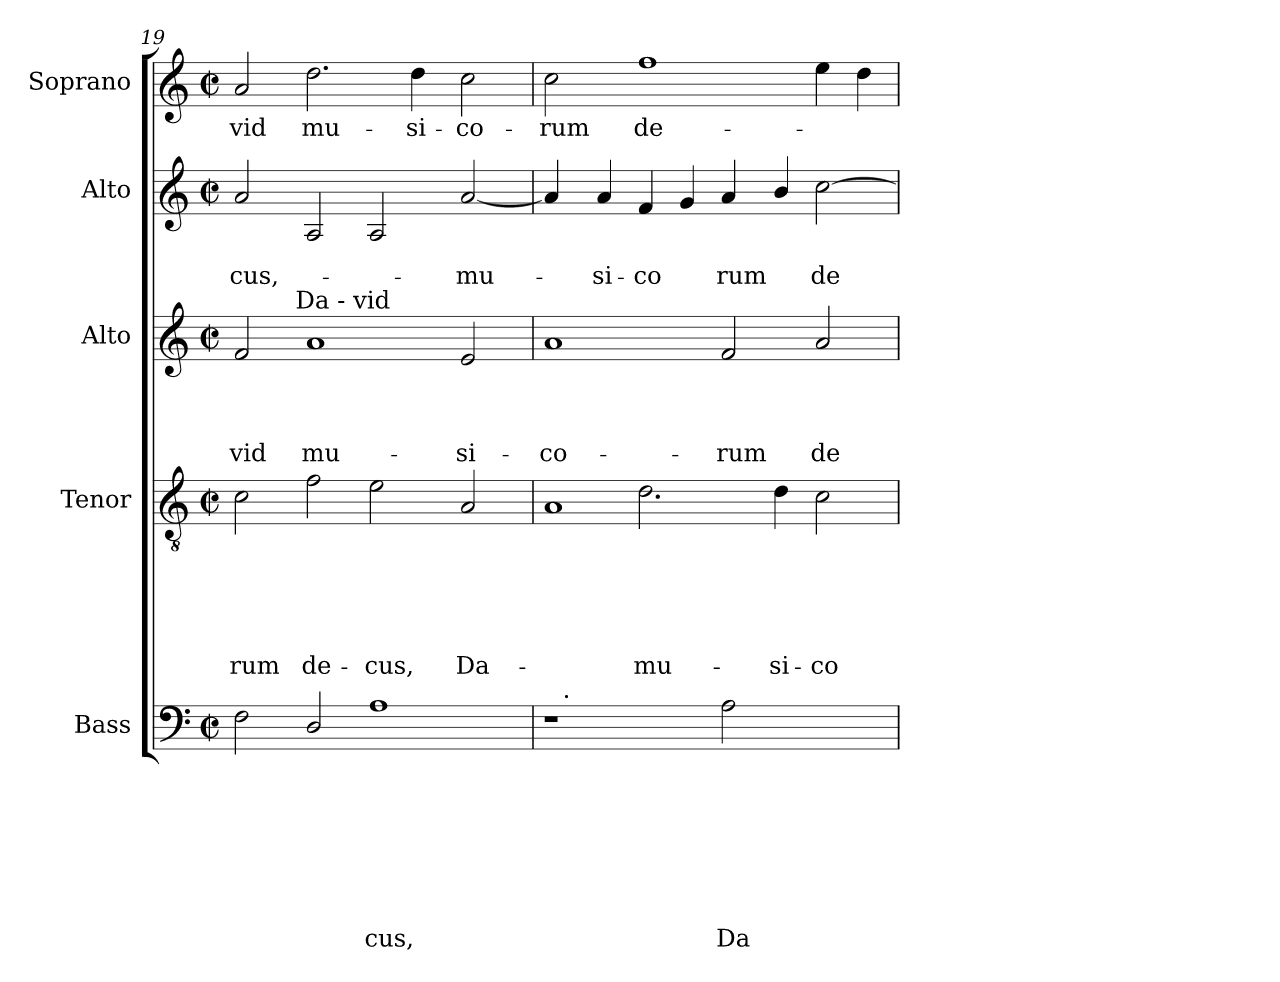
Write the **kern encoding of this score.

**kern	**text	**text	**text	**text	**text	**text	**text	**text	**kern	**text	**text	**text	**text	**text	**text	**kern	**text	**text	**text	**text	**kern	**text	**text	**kern	**text
*part5	*part5	*part5	*part5	*part5	*part5	*part5	*part5	*part5	*part4	*part4	*part4	*part4	*part4	*part4	*part4	*part3	*part3	*part3	*part3	*part3	*part2	*part2	*part2	*part1	*part1
*staff5	*staff5	*staff5	*staff5	*staff5	*staff5	*staff5	*staff5	*staff5	*staff4	*staff4	*staff4	*staff4	*staff4	*staff4	*staff4	*staff3	*staff3	*staff3	*staff3	*staff3	*staff2	*staff2	*staff2	*staff1	*staff1
*I"Bass	*	*	*	*	*	*	*	*	*I"Tenor	*	*	*	*	*	*	*I"Alto	*	*	*	*	*I"Alto	*	*	*I"Soprano	*
*I'B.	*	*	*	*	*	*	*	*	*I'T.	*	*	*	*	*	*	*I'A.	*	*	*	*	*I'A.	*	*	*I'S.	*
*clefF4	*	*	*	*	*	*	*	*	*clefGv2	*	*	*	*	*	*	*clefG2	*	*	*	*	*clefG2	*	*	*clefG2	*
*k[]	*	*	*	*	*	*	*	*	*k[]	*	*	*	*	*	*	*k[]	*	*	*	*	*k[]	*	*	*k[]	*
*C:	*	*	*	*	*	*	*	*	*C:	*	*	*	*	*	*	*C:	*	*	*	*	*C:	*	*	*C:	*
*M2/2	*	*	*	*	*	*	*	*	*M2/2	*	*	*	*	*	*	*M2/2	*	*	*	*	*M2/2	*	*	*M2/2	*
*met(c|)	*	*	*	*	*	*	*	*	*met(c|)	*	*	*	*	*	*	*met(c|)	*	*	*	*	*met(c|)	*	*	*met(c|)	*
=19	=19	=19	=19	=19	=19	=19	=19	=19	=19	=19	=19	=19	=19	=19	=19	=19	=19	=19	=19	=19	=19	=19	=19	=19	=19
!	!	!	!	!	!	!	!	!	!	!	!	!	!	!	!LO:LY:b:rj	!	!	!	!	!LO:LY:b:rj	!	!	!LO:LY:b	!	!LO:LY:b:rj
*	*	*	*	*	*	*	*	*	*	*	*	*	*	*	*	*^	*	*	*	*	*	*	*	*	*
2F\	.	.	.	.	.	.	.	.	2c\	.	.	.	.	.	-rum	2f/	4...ryy	.	.	.	-vid	2a/	.	-cus,-	2a/	-vid
!	!	!	!	!	!	!	!	!	!	!	!	!	!	!	!	!	!LO:TX:a:t=Da - vid	!	!	!	!	!	!	!	!	!
.	.	.	.	.	.	.	.	.	.	.	.	.	.	.	.	.	1ryy	.	.	.	.	.	.	.	.	.
!	!	!	!	!	!	!	!	!	!	!	!	!	!	!	!LO:LY:b:rj	!	!	!	!	!	!LO:LY:b:rj	!	!	!	!	!LO:LY:b:rj
2D/	.	.	.	.	.	.	.	.	2f\	.	.	.	.	.	de-	1a	.	.	.	.	mu-	2A/	.	.	2.dd\	mu-
!	!	!	!	!	!	!	!	!LO:LY:b	!	!	!	!	!	!	!LO:LY:b:rj	!	!	!	!	!	!	!	!	!	!	!
1A	.	.	.	.	.	.	.	-cus,	2e\	.	.	.	.	.	-cus,	.	.	.	.	.	.	2A/	.	.	.	.
!	!	!	!	!	!	!	!	!	!	!	!	!	!	!	!	!	!	!	!	!	!	!	!	!	!	!LO:LY:b:rj
.	.	.	.	.	.	.	.	.	.	.	.	.	.	.	.	.	.	.	.	.	.	.	.	.	4dd\	-si-
.	.	.	.	.	.	.	.	.	.	.	.	.	.	.	.	.	2ryy	.	.	.	.	.	.	.	.	.
!	!	!	!	!	!	!	!	!	!	!	!	!	!	!	!LO:LY:b:rj	!	!	!	!	!	!LO:LY:b:rj	!	!	!LO:LY:b	!	!LO:LY:b:rj
.	.	.	.	.	.	.	.	.	2A/	.	.	.	.	.	Da-	2e/	.	.	.	.	-si-	[<2a/	.	-mu-	2cc\	-co-
.	.	.	.	.	.	.	.	.	.	.	.	.	.	.	.	.	32ryy	.	.	.	.	.	.	.	.	.
=20	=20	=20	=20	=20	=20	=20	=20	=20	=20	=20	=20	=20	=20	=20	=20	=20	=20	=20	=20	=20	=20	=20	=20	=20	=20	=20
*	*	*	*	*	*	*	*	*	*^	*	*	*	*	*	*	*	*	*	*	*	*	*	*	*	*	*
!	!	!	!	!	!	!	!	!	!	!	!	!	!	!	!	!	!	!	!	!	!	!LO:LY:b:rj	!	!	!	!	!LO:LY:b:rj
*^	*	*	*	*	*	*	*	*	*	*	*	*	*	*	*	*	*v	*v	*	*	*	*	*	*	*	*	*
1r	16ryy	.	.	.	.	.	.	.	.	1A	2ryy	.	.	.	.	.	.	1a	.	.	.	-co-	4a/]	.	.	2cc\	-rum
!	!LO:TX:a:t=.	!	!	!	!	!	!	!	!	!	!	!	!	!	!	!	!	!	!	!	!	!	!	!	!	!	!
.	1ryy	.	.	.	.	.	.	.	.	.	.	.	.	.	.	.	.	.	.	.	.	.	.	.	.	.	.
!	!	!	!	!	!	!	!	!	!	!	!	!	!	!	!	!	!	!	!	!	!	!	!	!	!LO:LY:b	!	!
.	.	.	.	.	.	.	.	.	.	.	.	.	.	.	.	.	.	.	.	.	.	.	4a/	.	-si-	.	.
!	!	!	!	!	!	!	!	!	!	!	!	!	!	!	!	!	!LO:LY:b:rj	!	!	!	!	!	!	!	!LO:LY:b	!	!LO:LY:b:rj
.	.	.	.	.	.	.	.	.	.	.	2.d\	.	.	.	.	.	-mu-	.	.	.	.	.	4f/	.	-co	1ff	de-
.	.	.	.	.	.	.	.	.	.	.	.	.	.	.	.	.	.	.	.	.	.	.	4g/	.	.	.	.
!	!	!	!	!	!	!	!	!	!LO:LY:b	!	!	!	!	!	!	!	!	!	!	!	!	!LO:LY:b:rj	!	!	!LO:LY:b	!	!
2A\	.	.	.	.	.	.	.	.	Da-	1ryy	.	.	.	.	.	.	.	2f/	.	.	.	-rum	4a/	.	rum	.	.
.	2...ryy	.	.	.	.	.	.	.	.	.	.	.	.	.	.	.	.	.	.	.	.	.	.	.	.	.	.
!	!	!	!	!	!	!	!	!	!	!	!	!	!	!	!	!	!LO:LY:b:rj	!	!	!	!	!	!	!	!	!	!
.	.	.	.	.	.	.	.	.	.	.	4d\	.	.	.	.	.	-si-	.	.	.	.	.	4b/	.	.	.	.
!	!	!	!	!	!	!	!	!	!	!	!	!	!	!	!	!	!LO:LY:b:rj	!	!	!	!	!LO:LY:b:rj	!	!	!LO:LY:b	!	!
2ryy	.	.	.	.	.	.	.	.	.	.	2c\	.	.	.	.	.	-co-	2a/	.	.	.	de-	[>2cc\	.	de-	4ee\	.
.	.	.	.	.	.	.	.	.	.	.	.	.	.	.	.	.	.	.	.	.	.	.	.	.	.	4dd\	.
*v	*v	*	*	*	*	*	*	*	*	*	*	*	*	*	*	*	*	*	*	*	*	*	*	*	*	*	*
*	*	*	*	*	*	*	*	*	*v	*v	*	*	*	*	*	*	*	*	*	*	*	*	*	*	*	*
=	=	=	=	=	=	=	=	=	=	=	=	=	=	=	=	=	=	=	=	=	=	=	=	=	=
*-	*-	*-	*-	*-	*-	*-	*-	*-	*-	*-	*-	*-	*-	*-	*-	*-	*-	*-	*-	*-	*-	*-	*-	*-	*-
